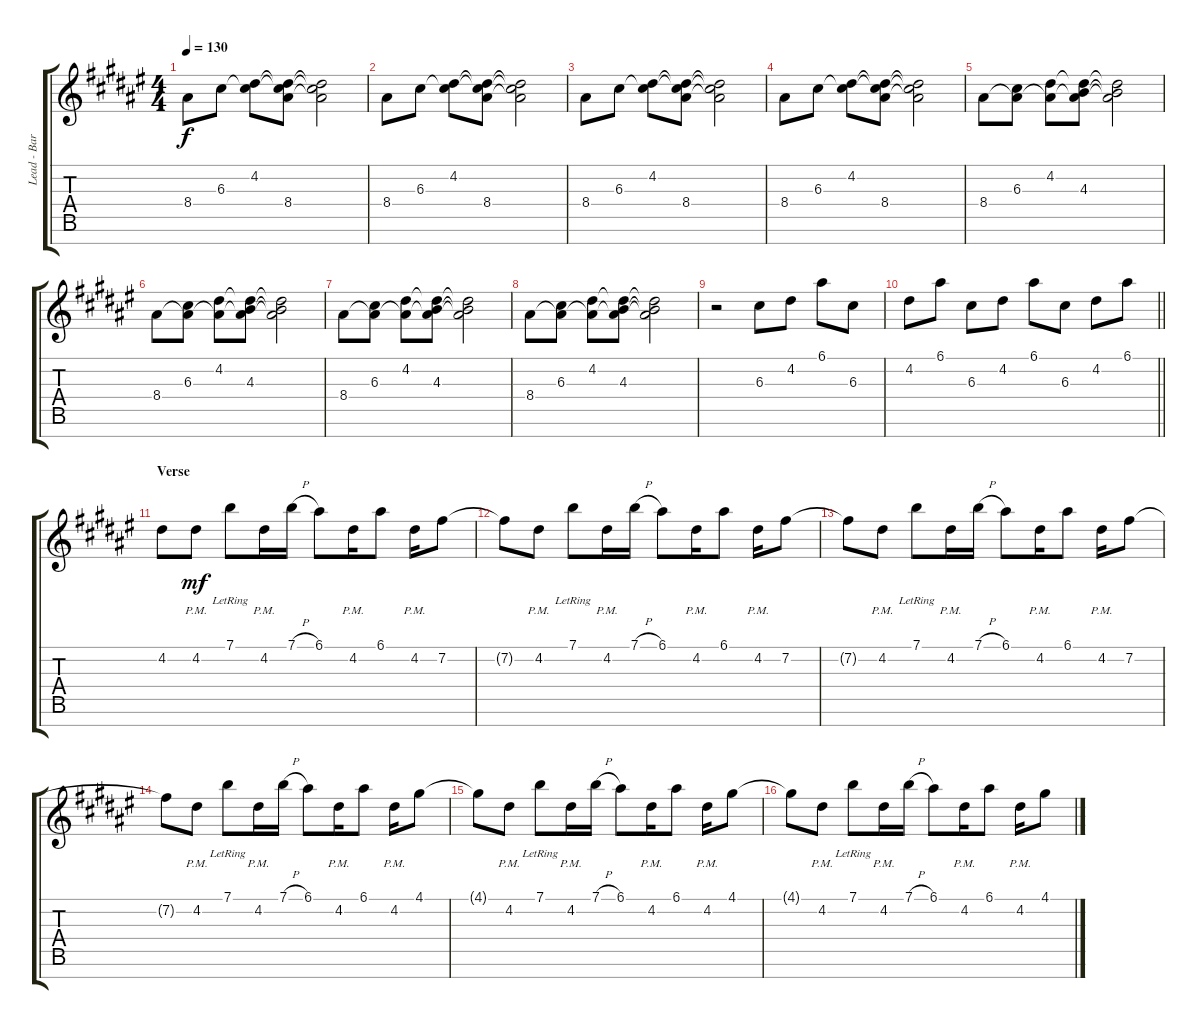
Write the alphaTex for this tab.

\track ("Lead - Bart Hennephof" "Lead - Bar") {instrument overdrivenguitar}
\staff {score tabs}
\tuning (E4 B3 G3 D3 A2 E2 B1) {hide}
\ts (4 4)
\tempo 130
\clef g2
\ks d#minor
8.4.8{dy f} 6.3.8 (4.2 6.3{t}).8 (4.2{t} 6.3{t} 8.4).8 (4.2{t} 6.3{t} 8.4{t}).2 |
8.4.8 6.3.8 (4.2 6.3{t}).8 (4.2{t} 6.3{t} 8.4).8 (4.2{t} 6.3{t} 8.4{t}).2 |
8.4.8 6.3.8 (4.2 6.3{t}).8 (4.2{t} 6.3{t} 8.4).8 (4.2{t} 6.3{t} 8.4{t}).2 |
8.4.8 6.3.8 (4.2 6.3{t}).8 (4.2{t} 6.3{t} 8.4).8 (4.2{t} 6.3{t} 8.4{t}).2 |
8.4.8 (6.3 8.4{t}).8 (4.2 8.4{t}).8 (4.2{t} 4.3 8.4{t}).8 (4.2{t} 4.3{t} 8.4{t}).2 |
8.4.8 (6.3 8.4{t}).8 (4.2 8.4{t}).8 (4.2{t} 4.3 8.4{t}).8 (4.2{t} 4.3{t} 8.4{t}).2 |
8.4.8 (6.3 8.4{t}).8 (4.2 8.4{t}).8 (4.2{t} 4.3 8.4{t}).8 (4.2{t} 4.3{t} 8.4{t}).2 |
8.4.8 (6.3 8.4{t}).8 (4.2 8.4{t}).8 (4.2{t} 4.3 8.4{t}).8 (4.2{t} 4.3{t} 8.4{t}).2 |
r.2 6.3.8 4.2.8 6.1.8 6.3.8 |
\barLineRight lightlight
4.2.8 6.1.8 6.3.8 4.2.8 6.1.8 6.3.8 4.2.8 6.1.8 |
\section ("" "Verse")
4.2.8{instrument overdrivenguitar} 4.2{pm}.8{dy mf} 7.1{lr}.8 4.2{pm}.16 7.1{h}.16 6.1.8 4.2{pm}.16 6.1.8 4.2{pm}.16 7.2.8 |
7.2{t}.8 4.2{pm}.8 7.1{lr}.8 4.2{pm}.16 7.1{h}.16 6.1.8 4.2{pm}.16 6.1.8 4.2{pm}.16 7.2.8 |
7.2{t}.8 4.2{pm}.8 7.1{lr}.8 4.2{pm}.16 7.1{h}.16 6.1.8 4.2{pm}.16 6.1.8 4.2{pm}.16 7.2.8 |
7.2{t}.8 4.2{pm}.8 7.1{lr}.8 4.2{pm}.16 7.1{h}.16 6.1.8 4.2{pm}.16 6.1.8 4.2{pm}.16 4.1.8 |
4.1{t}.8 4.2{pm}.8 7.1{lr}.8 4.2{pm}.16 7.1{h}.16 6.1.8 4.2{pm}.16 6.1.8 4.2{pm}.16 4.1.8 |
4.1{t}.8 4.2{pm}.8 7.1{lr}.8 4.2{pm}.16 7.1{h}.16 6.1.8 4.2{pm}.16 6.1.8 4.2{pm}.16 4.1.8
